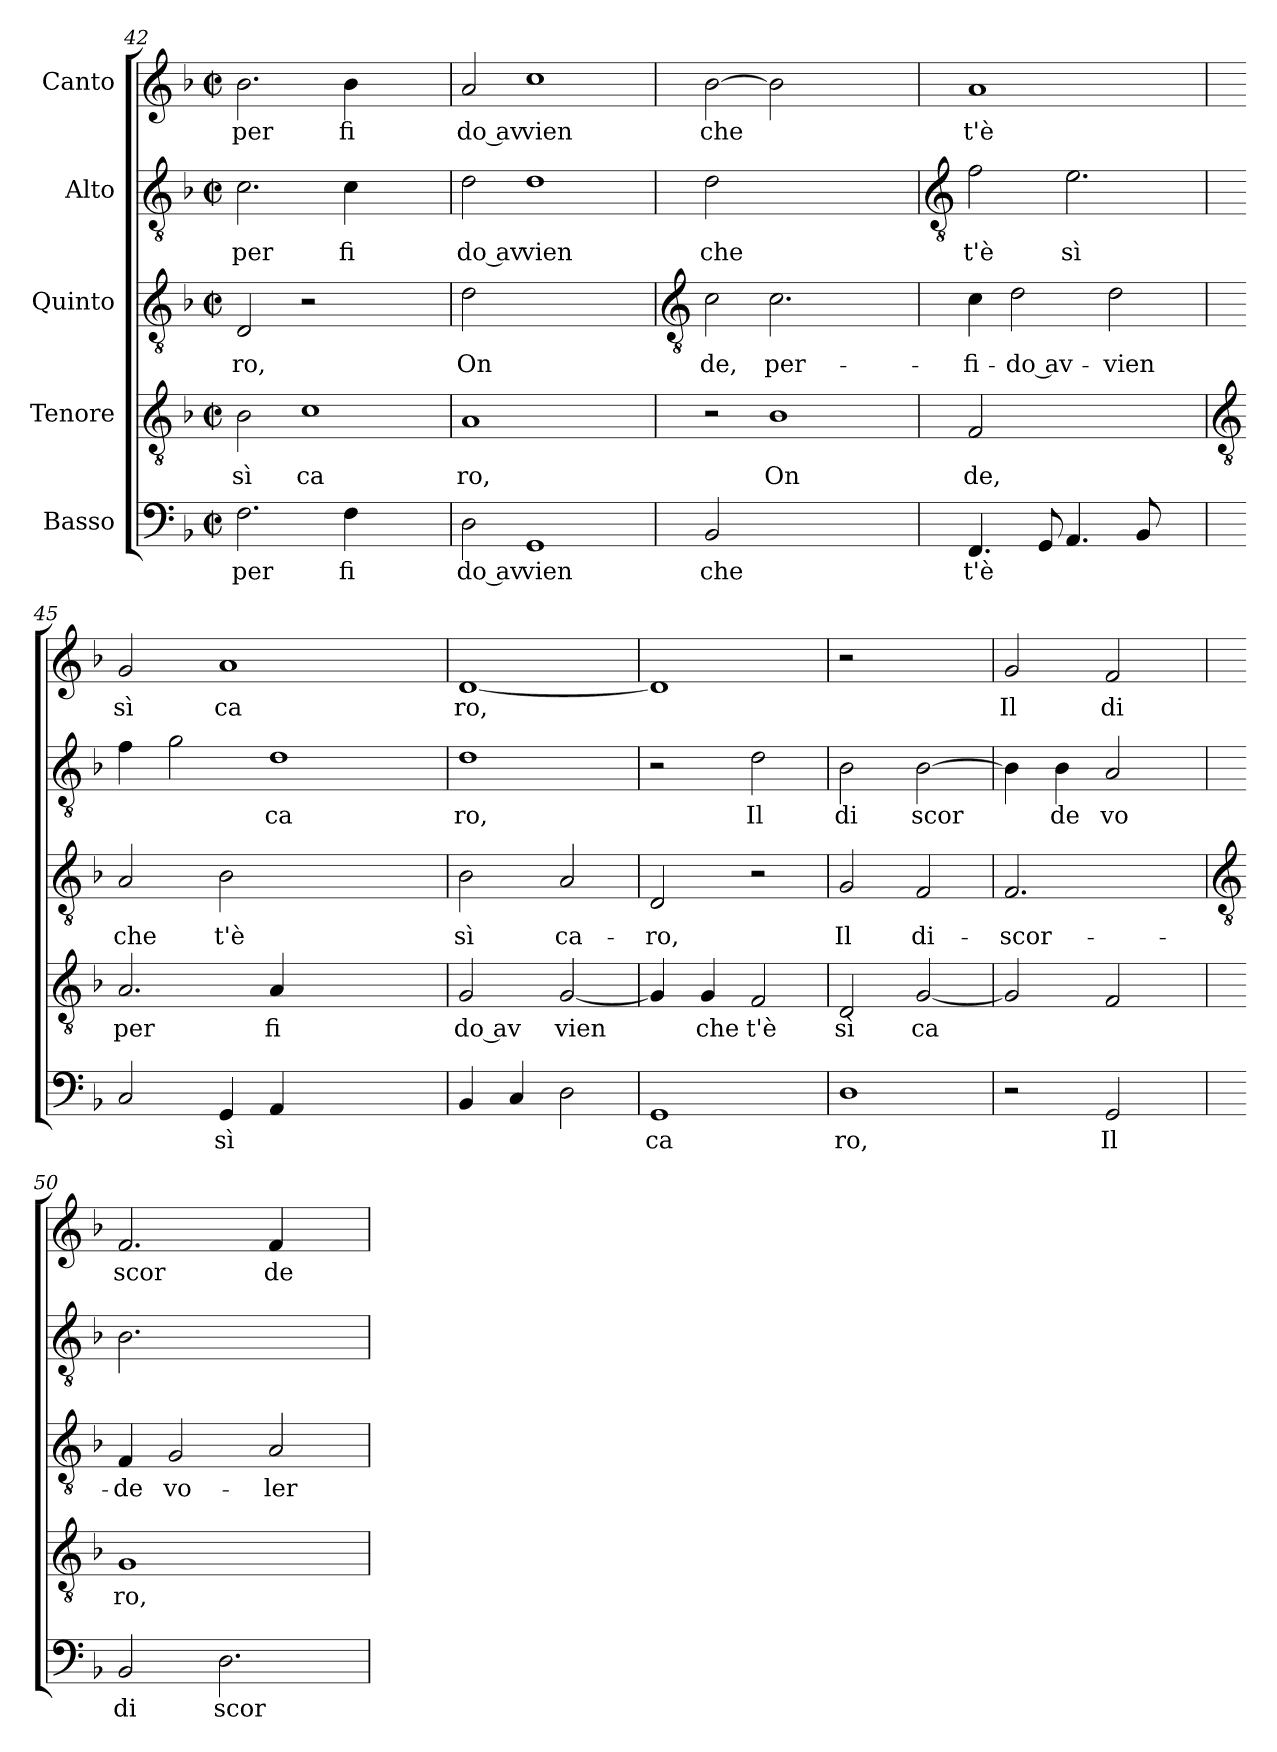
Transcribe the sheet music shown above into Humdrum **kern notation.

**kern	**text	**kern	**text	**kern	**text	**kern	**text	**kern	**text
*part5	*part5	*part4	*part4	*part3	*part3	*part2	*part2	*part1	*part1
*staff5	*staff5	*staff4	*staff4	*staff3	*staff3	*staff2	*staff2	*staff1	*staff1
*I"Basso	*	*I"Tenore	*	*I"Quinto	*	*I"Alto	*	*I"Canto	*
*clefF4	*	*clefGv2	*	*clefGv2	*	*clefGv2	*	*clefG2	*
*ITrd-3c-5	*	*ITrd-3c-5	*	*	*	*ITrd-3c-5	*	*ITrd-3c-5	*
*k[b-e-]	*	*k[b-e-]	*	*k[b-]	*	*k[b-e-]	*	*k[b-e-]	*
*B-:	*	*B-:	*	*F:	*	*B-:	*	*B-:	*
*M2/2	*	*M2/2	*	*M2/2	*	*M2/2	*	*M2/2	*
*met(c|)	*	*met(c|)	*	*met(c|)	*	*met(c|)	*	*met(c|)	*
=42	=42	=42	=42	=42	=42	=42	=42	=42	=42
!	!LO:LY:b	!	!LO:LY:b	!	!LO:LY:b	!	!LO:LY:b	!	!LO:LY:b
2.B-\	per	2e-\	sì	2D/	ro,	2.f\	per	2.ee-\	per
!	!	!	!LO:LY:b	!	!	!	!	!	!
.	.	1f	ca	2r	.	.	.	.	.
!	!LO:LY:b	!	!	!	!	!	!LO:LY:b	!	!LO:LY:b
4B-\	fi	.	.	.	.	4f\	fi	4ee-\	fi
2ryy	.	.	.	2ryy	.	2ryy	.	2ryy	.
!!LO:LB:g=z
=43	=43	=43	=43	=43	=43	=43	=43	=43	=43
!	!LO:LY:b	!	!LO:LY:b	!	!LO:LY:b	!	!LO:LY:b	!	!LO:LY:b
2G\	do av	1d	ro,	2d\	On	2g\	do av	2dd/	do av
!	!LO:LY:b	!	!	!	!	!	!LO:LY:b	!	!LO:LY:b
1C	vien	.	.	1ryy	.	1g	vien	1ff	vien
.	.	2ryy	.	.	.	.	.	.	.
!!LO:LB:g=z
=44A	=44A	=44A	=44A	=44A	=44A	=44A	=44A	=44A	=44A
*	*	*	*	*clefGv2	*	*	*	*	*
!	!LO:LY:b	!	!	!	!LO:LY:b	!	!LO:LY:b	!	!LO:LY:b
2E-/	che	2r	.	2c\	de,	2g\	che	[2ee-\	che
!	!	!	!LO:LY:b	!	!LO:LY:b	!	!	!	!
1ryy	.	1e-	On	2.c\	per-	1ryy	.	2ee-\]	.
.	.	.	.	.	.	.	.	2ryy	.
.	.	.	.	4ryy	.	.	.	.	.
!!LO:LB:g=z
=44B	=44B	=44B	=44B	=44B	=44B	=44B	=44B	=44B	=44B
*	*	*	*	*	*	*clefGv2	*	*	*
!	!LO:LY:b	!	!LO:LY:b	!	!LO:LY:b	!	!LO:LY:b	!	!LO:LY:b
4.BB-/	t'è	2B-/	de,	4c\	-fi-	2b-\	t'è	1dd	t'è
!	!	!	!	!	!LO:LY:b	!	!	!	!
.	.	.	.	2d\	-do av-	.	.	.	.
8C/	.	.	.	.	.	.	.	.	.
!	!	!	!	!	!	!	!LO:LY:b	!	!
4.D/	.	2.ryy	.	.	.	2.a\	sì	.	.
!	!	!	!	!	!LO:LY:b	!	!	!	!
.	.	.	.	2d\	-vien	.	.	.	.
8E-/	.	.	.	.	.	.	.	.	.
4ryy	.	.	.	.	.	.	.	4ryy	.
!!LO:LB:g=z
=45A	=45A	=45A	=45A	=45A	=45A	=45A	=45A	=45A	=45A
*	*	*clefGv2	*	*	*	*	*	*	*
!	!	!	!LO:LY:b	!	!LO:LY:b	!	!	!	!LO:LY:b
2F/	.	2.d/	per	2A/	che	4b-\	.	2cc/	sì
.	.	.	.	.	.	2cc\	.	.	.
!	!LO:LY:b	!	!	!	!LO:LY:b	!	!	!	!LO:LY:b
4C/	sì	.	.	2B-\	t'è	.	.	1dd	ca
!	!	!	!LO:LY:b	!	!	!	!LO:LY:b	!	!
4D/	.	4d/	fi	.	.	1g	ca	.	.
2.ryy	.	2.ryy	.	2.ryy	.	.	.	.	.
.	.	.	.	.	.	.	.	4ryy	.
=47A	=47A	=47A	=47A	=47A	=47A	=47A	=47A	=47A	=47A
!	!	!	!LO:LY:b	!	!LO:LY:b	!	!LO:LY:b	!	!LO:LY:b
4E-/	.	2c/	do av	2B-\	sì	1g	ro,	[1g	ro,
4F/	.	.	.	.	.	.	.	.	.
!	!	!	!LO:LY:b	!	!LO:LY:b	!	!	!	!
2G\	.	[2c/	vien	2A/	ca-	.	.	.	.
=48A	=48A	=48A	=48A	=48A	=48A	=48A	=48A	=48A	=48A
!	!LO:LY:b	!	!	!	!LO:LY:b	!	!	!	!
1C	ca	4c/]	.	2D/	-ro,	2r	.	1g]	.
!	!	!	!LO:LY:b	!	!	!	!	!	!
.	.	4c/	che	.	.	.	.	.	.
!	!	!	!LO:LY:b	!	!	!	!LO:LY:b	!	!
.	.	2B-/	t'è	2r	.	2g\	Il	.	.
=49A	=49A	=49A	=49A	=49A	=49A	=49A	=49A	=49A	=49A
!	!LO:LY:b	!	!LO:LY:b	!	!LO:LY:b	!	!LO:LY:b	!	!
1G	ro,	2G/	sì	2G/	Il	2e-\	di	2r	.
!	!	!	!LO:LY:b	!	!LO:LY:b	!	!LO:LY:b	!	!
.	.	[2c/	ca	2F/	di-	[2e-\	scor	2ryy	.
!!LO:LB:g=z
=50	=50	=50	=50	=50	=50	=50	=50	=50	=50
!	!	!	!	!	!LO:LY:b	!	!	!	!LO:LY:b
2r	.	2c/]	.	2.F/	-scor-	4e-\]	.	2cc/	Il
!	!	!	!	!	!	!	!LO:LY:b	!	!
.	.	.	.	.	.	4e-\	de	.	.
!	!LO:LY:b	!	!	!	!	!	!LO:LY:b	!	!LO:LY:b
2C/	Il	2B-/	.	.	.	2d/	vo	2b-/	di
.	.	.	.	4ryy	.	.	.	.	.
!!LO:LB:g=z
=50A	=50A	=50A	=50A	=50A	=50A	=50A	=50A	=50A	=50A
*	*	*	*	*clefGv2	*	*	*	*	*
!	!LO:LY:b	!	!LO:LY:b	!	!LO:LY:b	!	!	!	!LO:LY:b
2E-/	di	1c	ro,	4F/	-de	2.e-\	.	2.b-/	scor
!	!	!	!	!	!LO:LY:b	!	!	!	!
.	.	.	.	2G/	vo-	.	.	.	.
!	!LO:LY:b	!	!	!	!	!	!	!	!
2.G\	scor	.	.	.	.	.	.	.	.
!	!	!	!	!	!LO:LY:b	!	!	!	!LO:LY:b
.	.	.	.	2A/	-ler	2ryy	.	4b-/	de
.	.	4ryy	.	.	.	.	.	4ryy	.
=	=	=	=	=	=	=	=	=	=
*-	*-	*-	*-	*-	*-	*-	*-	*-	*-
